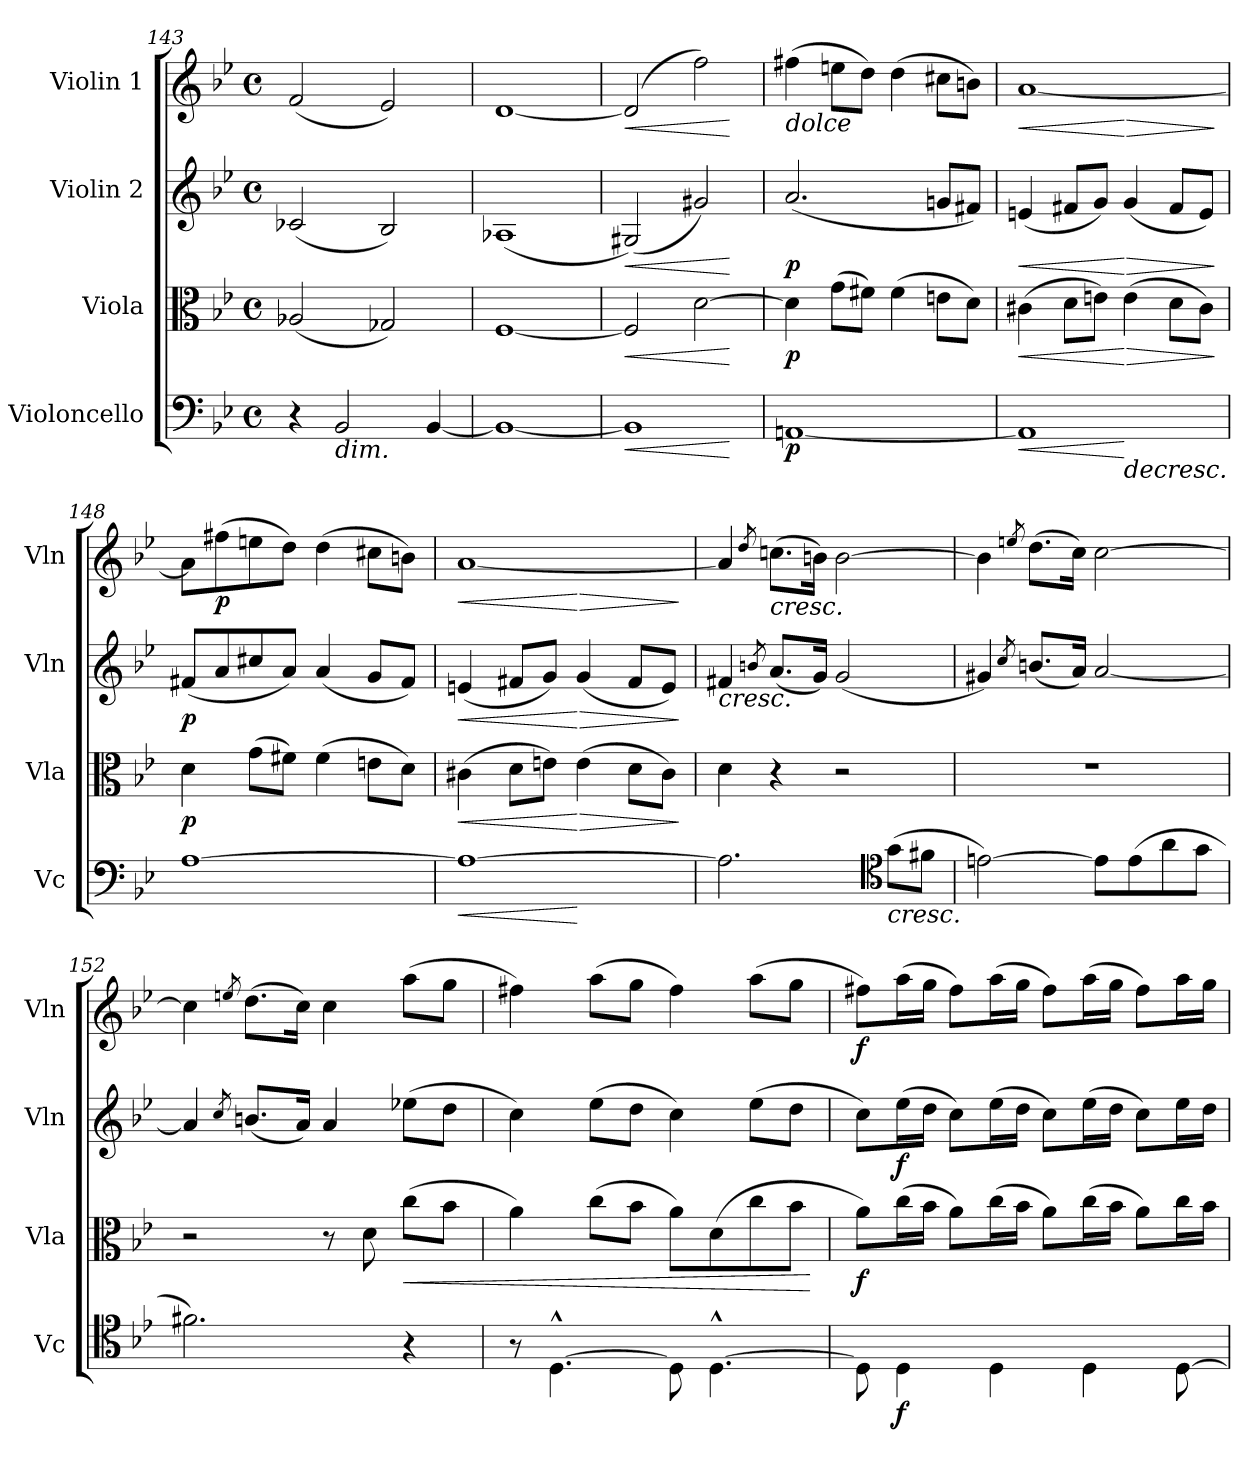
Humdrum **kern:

**kern	**dynam	**kern	**dynam	**kern	**dynam	**kern	**dynam
*part4	*part4	*part3	*part3	*part2	*part2	*part1	*part1
*staff4	*staff4	*staff3	*staff3	*staff2	*staff2	*staff1	*staff1
*I"Violoncello	*	*I"Viola	*	*I"Violin 2	*	*I"Violin 1	*
*I'Vc	*	*I'Vla	*	*I'Vln	*	*I'Vln	*
*clefF4	*	*clefC3	*	*clefG2	*	*clefG2	*
*k[b-e-]	*	*k[b-e-]	*	*k[b-e-]	*	*k[b-e-]	*
*M4/4	*	*M4/4	*	*M4/4	*	*M4/4	*
*met(c)	*	*met(c)	*	*met(c)	*	*met(c)	*
=143	=143	=143	=143	=143	=143	=143	=143
4r	.	(2A-X/	.	(2c-X/	.	(2f/	.
!LO:TX:b:i:t=dim.	!	!	!	!	!	!	!
2BB-/	.	.	.	.	.	.	.
.	.	2G-X/)	.	2B-/)	.	2e-/)	.
[4BB-/	.	.	.	.	.	.	.
=144	=144	=144	=144	=144	=144	=144	=144
1BB-_	.	[1F	.	(1A-X	.	[1d	.
=145	=145	=145	=145	=145	=145	=145	=145
!	!LO:HP:b	!	!LO:HP:b	!	!LO:HP:b	!	!LO:HP:b
1BB-]	<	2F/]	<	(2G#X/)	<	(2d/]	<
.	.	[2d\	.	2g#X/)	.	2ff\)	.
.	[	.	[	.	[	.	[
=146	=146	=146	=146	=146	=146	=146	=146
!	!	!	!	!	!	!LO:TX:b:i:t=dolce	!
!	!LO:DY:b	!	!LO:DY:b	!	!LO:DY:b	!	!
[1AAn	p	4d\]	p	(2.a/	p	(4ff#X\	.
.	.	(8g\L	.	.	.	8een\L	.
.	.	8f#X\J)	.	.	.	8dd\J)	.
.	.	(4f#\	.	.	.	(4dd\	.
.	.	8en\L	.	8gn/L	.	8cc#X\L	.
.	.	8d\J)	.	8f#X/J)	.	8bn\J)	.
!!LO:LB:g=z
=147	=147	=147	=147	=147	=147	=147	=147
!	!LO:HP:b	!	!LO:HP:b	!	!LO:HP:b	!	!LO:HP:b
*^	*	*	*	*	*	*^	*
1AA]	2ryy	<	(4c#X\	<	(4en/	<	[1a	2ryy	<
.	.	.	8d\L	.	8f#X/L	.	.	.	.
.	.	.	8en\J)	.	8g/J)	.	.	.	.
!	!	!LO:HP:n=1:b	!	!LO:HP:n=1:b	!	!LO:HP:n=1:b	!	!	!LO:HP:n=1:b
.	2ryy	[ >	(4e\	[ >	(4g/	[ >	.	2ryy	[ >
.	.	.	8d\L	.	8f#/L	.	.	.	.
.	.	.	8c#\J)	.	8e/J)	.	.	.	.
*v	*v	*	*	*	*	*	*v	*v	*
.	.	.	]	.	]	.	]
=148	=148	=148	=148	=148	=148	=148	=148
!	!	!	!LO:DY:b	!	!LO:DY:b	!	!
[1A	.	4d\	p	(8f#X/L	p	8a\L]	.
!	!	!	!	!	!	!	!LO:DY:b
.	.	.	.	8a/	.	(8ff#X\	p
.	.	(8g\L	.	8cc#X/	.	8een\	.
.	.	8f#X\J)	.	8a/J)	.	8dd\J)	.
.	.	(4f#\	.	(4a/	.	(4dd\	.
.	.	8en\L	.	8g/L	.	8cc#X\L	.
.	.	8d\J)	.	8f#/J)	.	8bn\J)	.
=149	=149	=149	=149	=149	=149	=149	=149
!	!LO:HP:b	!	!LO:HP:b	!	!LO:HP:b	!	!LO:HP:b
*^	*	*	*	*	*	*^	*
1A_	2ryy	<	(4c#X\	<	(4en/	<	[1a	2ryy	<
.	.	.	8d\L	.	8f#X/L	.	.	.	.
.	.	.	8en\J)	.	8g/J)	.	.	.	.
!	!	!	!	!LO:HP:n=1:b	!	!LO:HP:n=1:b	!	!	!LO:HP:n=1:b
.	2ryy	[	(4e\	[ >	(4g/	[ >	.	2ryy	[ >
.	.	.	8d\L	.	8f#/L	.	.	.	.
.	.	.	8c#\J)	.	8e/J)	.	.	.	.
*v	*v	*	*	*	*	*	*v	*v	*
.	]	.	]	.	]	.	]
=150	=150	=150	=150	=150	=150	=150	=150
!	!	!	!	!LO:TX:b:i:t=cresc.	!	!	!
2.A\]	.	4d\	.	4f#X/	.	4a/]	.
.	.	.	.	8qbn/	.	8qdd/	.
!	!	!	!	!	!	!LO:TX:b:i:t=cresc.	!
.	.	4r	.	(8.a/L	.	(8.ccn\L	.
.	.	.	.	16g/Jk)	.	16bn\Jk)	.
.	.	2r	.	(2g/	.	[2b\	.
*clefC4	*	*	*	*	*	*	*
!LO:TX:b:i:t=cresc.	!	!	!	!	!	!	!
(8g\L	.	.	.	.	.	.	.
8f#X\J	.	.	.	.	.	.	.
=151	=151	=151	=151	=151	=151	=151	=151
[2en\)	.	1r	.	4g#X/)	.	4b\]	.
.	.	.	.	8qcc/	.	8qeen/	.
.	.	.	.	(8.bn/L	.	(8.dd\L	.
.	.	.	.	16a/Jk)	.	16cc\Jk)	.
8e\L]	.	.	.	[2a/	.	[2cc\	.
(8e\	.	.	.	.	.	.	.
8a\	.	.	.	.	.	.	.
8g\J	.	.	.	.	.	.	.
!!LO:LB:g=z
=152	=152	=152	=152	=152	=152	=152	=152
2.f#X\)	.	2r	.	4a/]	.	4cc\]	.
.	.	.	.	8qcc/	.	8qeen/	.
.	.	.	.	(8.bn/L	.	(8.dd\L	.
.	.	.	.	16a/Jk)	.	16cc\Jk)	.
.	.	8r	.	4a/	.	4cc\	.
.	.	8d\	.	.	.	.	.
!	!	!	!LO:HP:b	!	!	!	!
4r	.	(8cc\L	<	(8ee-X\L	.	(8aa\L	.
.	.	8b-\J	.	8dd\J	.	8gg\J	.
=153	=153	=153	=153	=153	=153	=153	=153
8r	.	4a\)	.	4cc\)	.	4ff#X\)	.
[4.D^^\	.	.	.	.	.	.	.
.	.	(8cc\L	.	(8ee-\L	.	(8aa\L	.
.	.	8b-\J	.	8dd\J	.	8gg\J	.
8D\]	.	8a\L)	.	4cc\)	.	4ff#\)	.
[4.D^^\	.	(8d\	.	.	.	.	.
.	.	8cc\	.	(8ee-\L	.	(8aa\L	.
.	.	8b-\J	.	8dd\J	.	8gg\J	.
.	.	.	[	.	.	.	.
=154	=154	=154	=154	=154	=154	=154	=154
!	!	!	!LO:DY:b	!	!	!	!LO:DY:b
8D\]	.	8a\L)	f	8cc\L)	.	8ff#X\L)	f
!	!LO:DY:b	!	!	!	!LO:DY:b	!	!
4D\	f	(16cc\L	.	(16ee-\L	f	(16aa\L	.
.	.	16b-\JJ	.	16dd\JJ	.	16gg\JJ	.
.	.	8a\L)	.	8cc\L)	.	8ff#\L)	.
4D\	.	(16cc\L	.	(16ee-\L	.	(16aa\L	.
.	.	16b-\JJ	.	16dd\JJ	.	16gg\JJ	.
.	.	8a\L)	.	8cc\L)	.	8ff#\L)	.
4D\	.	(16cc\L	.	(16ee-\L	.	(16aa\L	.
.	.	16b-\JJ	.	16dd\JJ	.	16gg\JJ	.
.	.	8a\L)	.	8cc\L)	.	8ff#\L)	.
[8D\	.	16cc\L	.	16ee-\L	.	16aa\L	.
.	.	16b-\JJ	.	16dd\JJ	.	16gg\JJ	.
=	=	=	=	=	=	=	=
*-	*-	*-	*-	*-	*-	*-	*-
